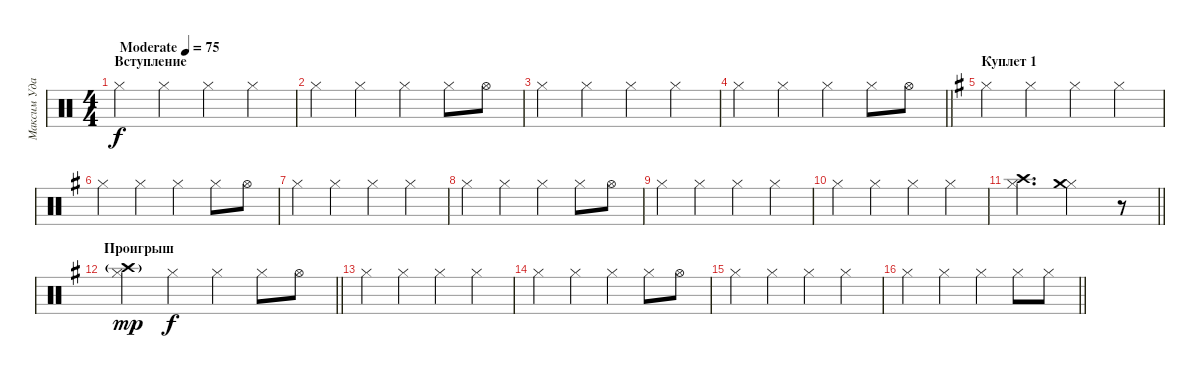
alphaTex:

\track ("Максим Удалов" "Максим Уда") {instrument percussion}
\staff {score}
\articulation defaults
\ts (4 4)
\section ("" "Вступление")
\tempo (75 "Moderate")
\clef neutral
\ks c "Hi-Hat (closed)".4{dy f} "Hi-Hat (closed)".4 "Hi-Hat (closed)".4 "Hi-Hat (closed)".4
|
"Hi-Hat (closed)".4 "Hi-Hat (closed)".4 "Hi-Hat (closed)".4 "Hi-Hat (closed)".8 "Hi-Hat (open)".8 |
"Hi-Hat (closed)".4 "Hi-Hat (closed)".4 "Hi-Hat (closed)".4 "Hi-Hat (closed)".4 |
\barLineRight lightlight "Hi-Hat (closed)".4 "Hi-Hat (closed)".4 "Hi-Hat (closed)".4 "Hi-Hat (closed)".8 "Hi-Hat (open)".8
|
\section ("" "Куплет 1")
\ks eminor "Hi-Hat (closed)".4 "Hi-Hat (closed)".4 "Hi-Hat (closed)".4 "Hi-Hat (closed)".4
|
"Hi-Hat (closed)".4 "Hi-Hat (closed)".4 "Hi-Hat (closed)".4 "Hi-Hat (closed)".8 "Hi-Hat (open)".8 |
"Hi-Hat (closed)".4 "Hi-Hat (closed)".4 "Hi-Hat (closed)".4 "Hi-Hat (closed)".4 |
"Hi-Hat (closed)".4 "Hi-Hat (closed)".4 "Hi-Hat (closed)".4 "Hi-Hat (closed)".8 "Hi-Hat (open)".8 |
"Hi-Hat (closed)".4 "Hi-Hat (closed)".4 "Hi-Hat (closed)".4 "Hi-Hat (closed)".4 |
"Hi-Hat (closed)".4 "Hi-Hat (closed)".4 "Hi-Hat (closed)".4 "Hi-Hat (closed)".4 |
\barLineRight lightlight
("Hi-Hat (closed)" "Crash high (hit)").4{d} ("Hi-Hat (closed)" "Crash medium (hit)").2 r.8 |
\section ("" "Проигрыш")
\barLineRight lightlight
("Hi-Hat (closed)" "Crash high (hit)"{g}).4{dy mp} "Hi-Hat (closed)".4{dy f} "Hi-Hat (closed)".4 "Hi-Hat (closed)".8 "Hi-Hat (open)".8 |
"Hi-Hat (closed)".4 "Hi-Hat (closed)".4 "Hi-Hat (closed)".4 "Hi-Hat (closed)".4 |
"Hi-Hat (closed)".4 "Hi-Hat (closed)".4 "Hi-Hat (closed)".4 "Hi-Hat (closed)".8 "Hi-Hat (open)".8 |
"Hi-Hat (closed)".4 "Hi-Hat (closed)".4 "Hi-Hat (closed)".4 "Hi-Hat (closed)".4 |
\barLineRight lightlight "Hi-Hat (closed)".4 "Hi-Hat (closed)".4 "Hi-Hat (closed)".4 "Hi-Hat (closed)".8 "Hi-Hat (closed)".8
